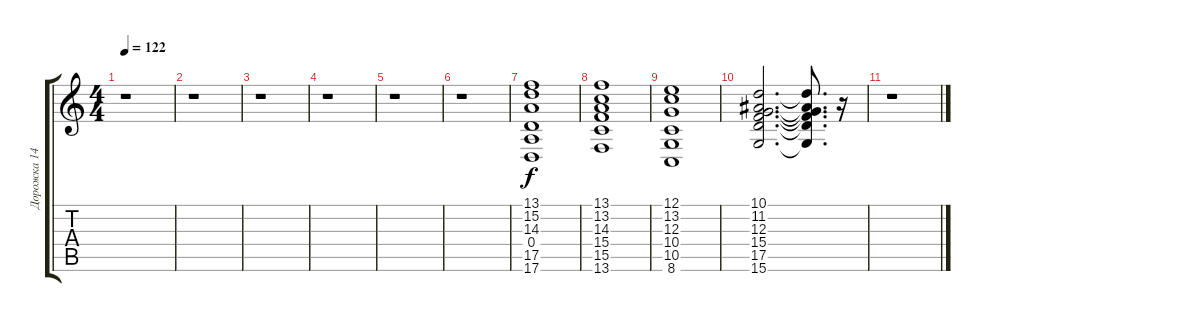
\track ("Дорожка 14" "Дорожка 14") {instrument stringensemble1}
\staff {score tabs}
\tuning (E4 B3 G3 D3 A2 E2) {hide}
\ts (4 4)
\tempo 122
\clef g2
\ks c
r.1{dy f} |
r.1 |
r.1 |
r.1 |
r.1 |
r.1 |
(13.1 15.2 14.3 0.4 17.5 17.6).1 |
(13.1 13.2 14.3 15.4 15.5 13.6).1 |
(12.1 13.2 12.3 10.4 10.5 8.6).1 |
(10.1 11.2 12.3 15.4 17.5 15.6).2{d} (10.1{t} 11.2{t} 12.3{t} 15.4{t} 17.5{t} 15.6{t}).8{d} r.16 |
r.1
